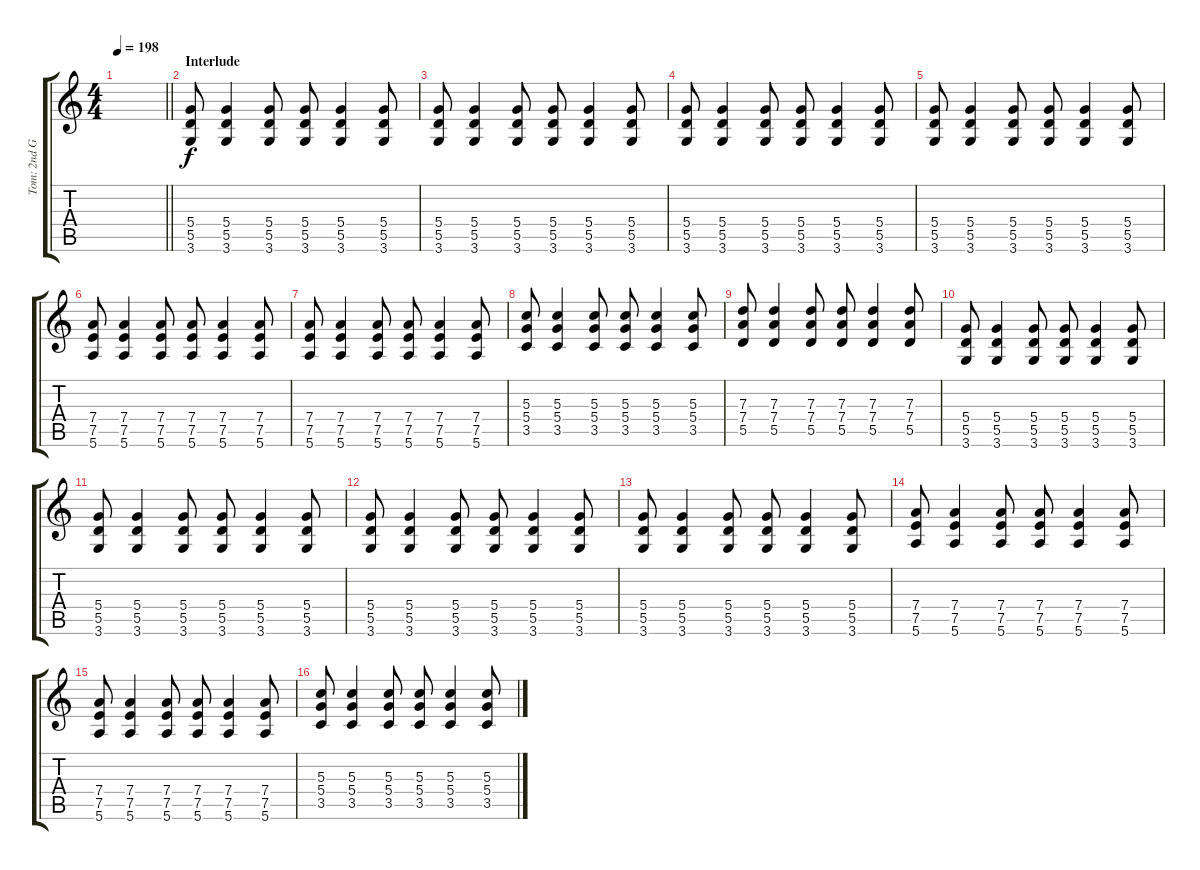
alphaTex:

\track ("Tom: 2nd Guitar" "Tom: 2nd G") {instrument distortionguitar}
\staff {score tabs}
\tuning (E4 B3 G3 D3 A2 E2) {hide}
\ts (4 4)
\tempo 198
\clef g2
\barLineRight lightlight
\ks c
|
\section ("" "Interlude")
(5.4 5.5 3.6).8 (5.4 5.5 3.6).4 (5.4 5.5 3.6).8 (5.4 5.5 3.6).8 (5.4 5.5 3.6).4 (5.4 5.5 3.6).8 |
(5.4 5.5 3.6).8 (5.4 5.5 3.6).4 (5.4 5.5 3.6).8 (5.4 5.5 3.6).8 (5.4 5.5 3.6).4 (5.4 5.5 3.6).8 |
(5.4 5.5 3.6).8 (5.4 5.5 3.6).4 (5.4 5.5 3.6).8 (5.4 5.5 3.6).8 (5.4 5.5 3.6).4 (5.4 5.5 3.6).8 |
(5.4 5.5 3.6).8 (5.4 5.5 3.6).4 (5.4 5.5 3.6).8 (5.4 5.5 3.6).8 (5.4 5.5 3.6).4 (5.4 5.5 3.6).8 |
(7.4 7.5 5.6).8 (7.4 7.5 5.6).4 (7.4 7.5 5.6).8 (7.4 7.5 5.6).8 (7.4 7.5 5.6).4 (7.4 7.5 5.6).8 |
(7.4 7.5 5.6).8 (7.4 7.5 5.6).4 (7.4 7.5 5.6).8 (7.4 7.5 5.6).8 (7.4 7.5 5.6).4 (7.4 7.5 5.6).8 |
(5.3 5.4 3.5).8 (5.3 5.4 3.5).4 (5.3 5.4 3.5).8 (5.3 5.4 3.5).8 (5.3 5.4 3.5).4 (5.3 5.4 3.5).8 |
(7.3 7.4 5.5).8 (7.3 7.4 5.5).4 (7.3 7.4 5.5).8 (7.3 7.4 5.5).8 (7.3 7.4 5.5).4 (7.3 7.4 5.5).8 |
(5.4 5.5 3.6).8 (5.4 5.5 3.6).4 (5.4 5.5 3.6).8 (5.4 5.5 3.6).8 (5.4 5.5 3.6).4 (5.4 5.5 3.6).8 |
(5.4 5.5 3.6).8 (5.4 5.5 3.6).4 (5.4 5.5 3.6).8 (5.4 5.5 3.6).8 (5.4 5.5 3.6).4 (5.4 5.5 3.6).8 |
(5.4 5.5 3.6).8 (5.4 5.5 3.6).4 (5.4 5.5 3.6).8 (5.4 5.5 3.6).8 (5.4 5.5 3.6).4 (5.4 5.5 3.6).8 |
(5.4 5.5 3.6).8 (5.4 5.5 3.6).4 (5.4 5.5 3.6).8 (5.4 5.5 3.6).8 (5.4 5.5 3.6).4 (5.4 5.5 3.6).8 |
(7.4 7.5 5.6).8 (7.4 7.5 5.6).4 (7.4 7.5 5.6).8 (7.4 7.5 5.6).8 (7.4 7.5 5.6).4 (7.4 7.5 5.6).8 |
(7.4 7.5 5.6).8 (7.4 7.5 5.6).4 (7.4 7.5 5.6).8 (7.4 7.5 5.6).8 (7.4 7.5 5.6).4 (7.4 7.5 5.6).8 |
(5.3 5.4 3.5).8 (5.3 5.4 3.5).4 (5.3 5.4 3.5).8 (5.3 5.4 3.5).8 (5.3 5.4 3.5).4 (5.3 5.4 3.5).8
